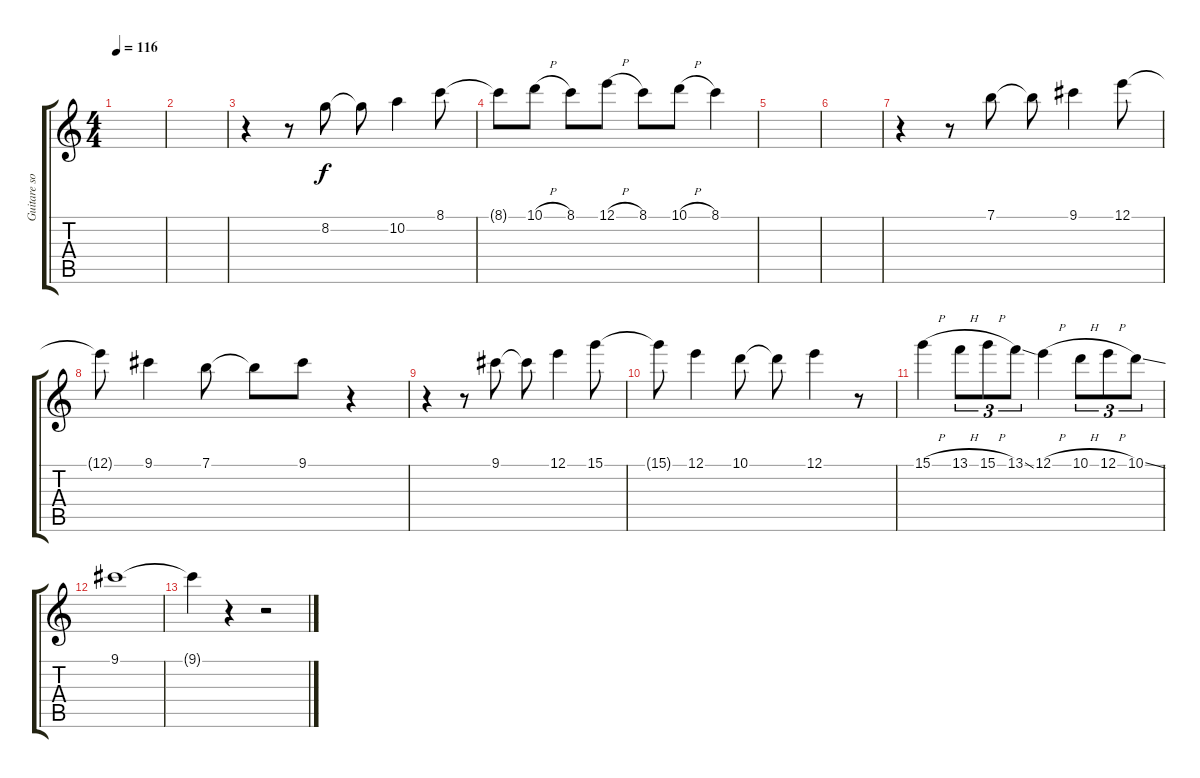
\track ("Guitare solo" "Guitare so") {instrument distortionguitar}
\staff {score tabs}
\tuning (E4 B3 G3 D3 A2 E2) {hide}
\ts (4 4)
\tempo 116
\clef g2
\ks c
|
|
r.4 r.8 8.2.8{dy f} 8.2{t}.8 10.2.4 8.1.8 |
8.1{t}.8 10.1{h}.8 8.1.8 12.1{h}.8 8.1.8 10.1{h}.8 8.1.4 |
|
|
r.4 r.8 7.1.8 7.1{t}.8 9.1.4 12.1.8 |
12.1{t}.8 9.1.4 7.1.8 7.1{t}.8 9.1.8 r.4 |
r.4 r.8 9.1.8 9.1{t}.8 12.1.4 15.1.8 |
15.1{t}.8 12.1.4 10.1.8 10.1{t}.8 12.1.4 r.8 |
15.1{h}.4 13.1{h}.8{tu (3 2)} 15.1{h}.8{tu (3 2)} 13.1{ss}.8{tu (3 2)} 12.1{h}.4 10.1{h}.8{tu (3 2)} 12.1{h}.8{tu (3 2)} 10.1{ss}.8{tu (3 2)} |
9.1.1 |
9.1{t}.4 r.4 r.2
